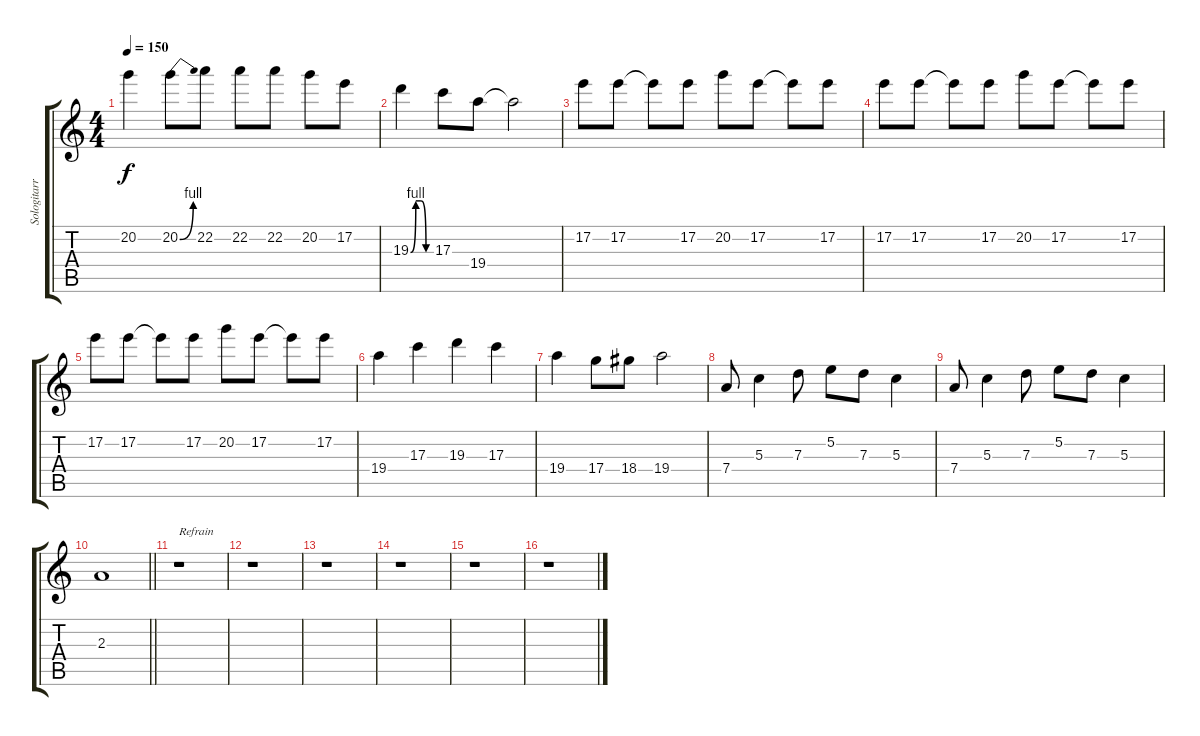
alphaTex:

\track ("Sologitarre" "Sologitarr") {instrument distortionguitar}
\staff {score tabs}
\tuning (E4 B3 G3 D3 A2 E2) {hide}
\ts (4 4)
\tempo 150
\clef g2
\ks c
20.2.4{dy f} 20.2{be (bend 0 0 60 4)}.8 22.2.8 22.2.8 22.2.8 20.2.8 17.2.8 |
19.3{be (custom 0 0 15 4 30 4 45 0 60 0)}.4 17.3.8 19.4.8 19.4{t}.2 |
17.2.8 17.2.8 17.2{t}.8 17.2.8 20.2.8 17.2.8 17.2{t}.8 17.2.8 |
17.2.8 17.2.8 17.2{t}.8 17.2.8 20.2.8 17.2.8 17.2{t}.8 17.2.8 |
17.2.8 17.2.8 17.2{t}.8 17.2.8 20.2.8 17.2.8 17.2{t}.8 17.2.8 |
19.4.4 17.3.4 19.3.4 17.3.4 |
19.4.4 17.4.8 18.4.8 19.4.2 |
7.4.8 5.3.4 7.3.8 5.2.8 7.3.8 5.3.4 |
7.4.8 5.3.4 7.3.8 5.2.8 7.3.8 5.3.4 |
\barLineRight lightlight
2.3.1 |
r.1{txt "Refrain"} |
r.1 |
r.1 |
r.1 |
r.1 |
r.1
